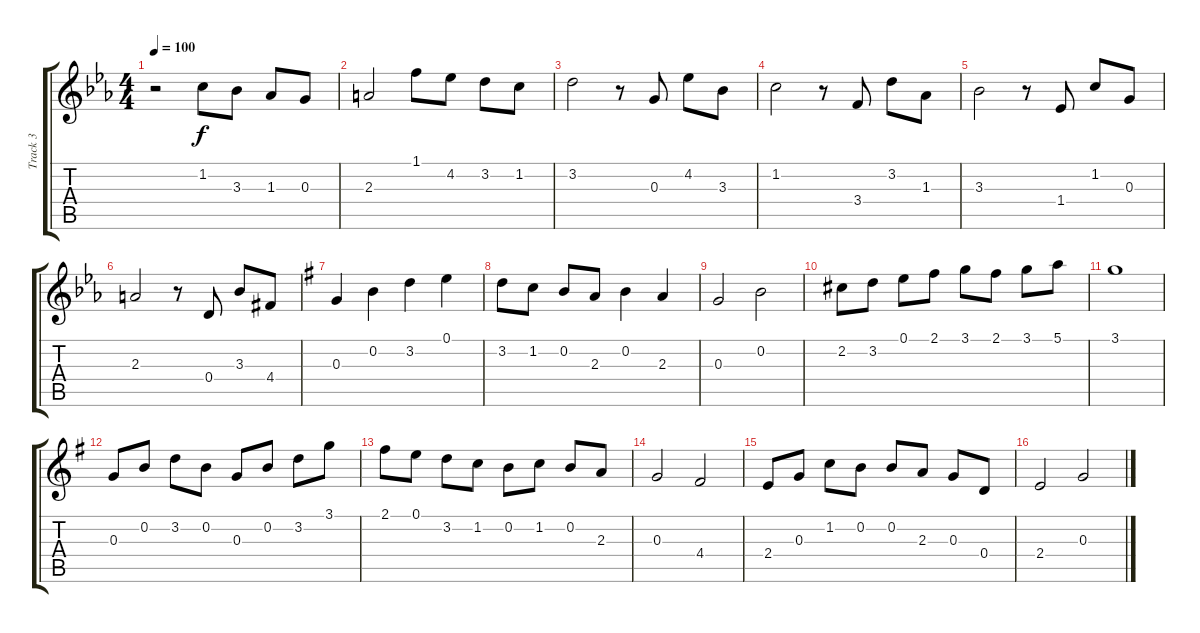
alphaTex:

\track ("Track 3" "Track 3") {instrument acousticguitarnylon}
\staff {score tabs}
\tuning (E4 B3 G3 D3 A2 E2) {hide}
\ts (4 4)
\tempo 100
\clef g2
\ks cminor
r.2{dy f} 1.2.8 3.3.8 1.3.8 0.3.8 |
2.3.2 1.1.8 4.2.8 3.2.8 1.2.8 |
3.2.2 r.8 0.3.8 4.2.8 3.3.8 |
1.2.2 r.8 3.4.8 3.2.8 1.3.8 |
3.3.2 r.8 1.4.8 1.2.8 0.3.8 |
2.3.2 r.8 0.4.8 3.3.8 4.4{acc #}.8 |
\ks g
0.3.4 0.2.4 3.2.4 0.1.4 |
3.2.8 1.2.8 0.2.8 2.3.8 0.2.4 2.3.4 |
0.3.2 0.2.2 |
2.2.8 3.2.8 0.1.8 2.1.8 3.1.8 2.1.8 3.1.8 5.1.8 |
3.1.1 |
0.3.8 0.2.8 3.2.8 0.2.8 0.3.8 0.2.8 3.2.8 3.1.8 |
2.1.8 0.1.8 3.2.8 1.2.8 0.2.8 1.2.8 0.2.8 2.3.8 |
0.3.2 4.4.2 |
2.4.8 0.3.8 1.2.8 0.2.8 0.2.8 2.3.8 0.3.8 0.4.8 |
2.4.2 0.3.2
